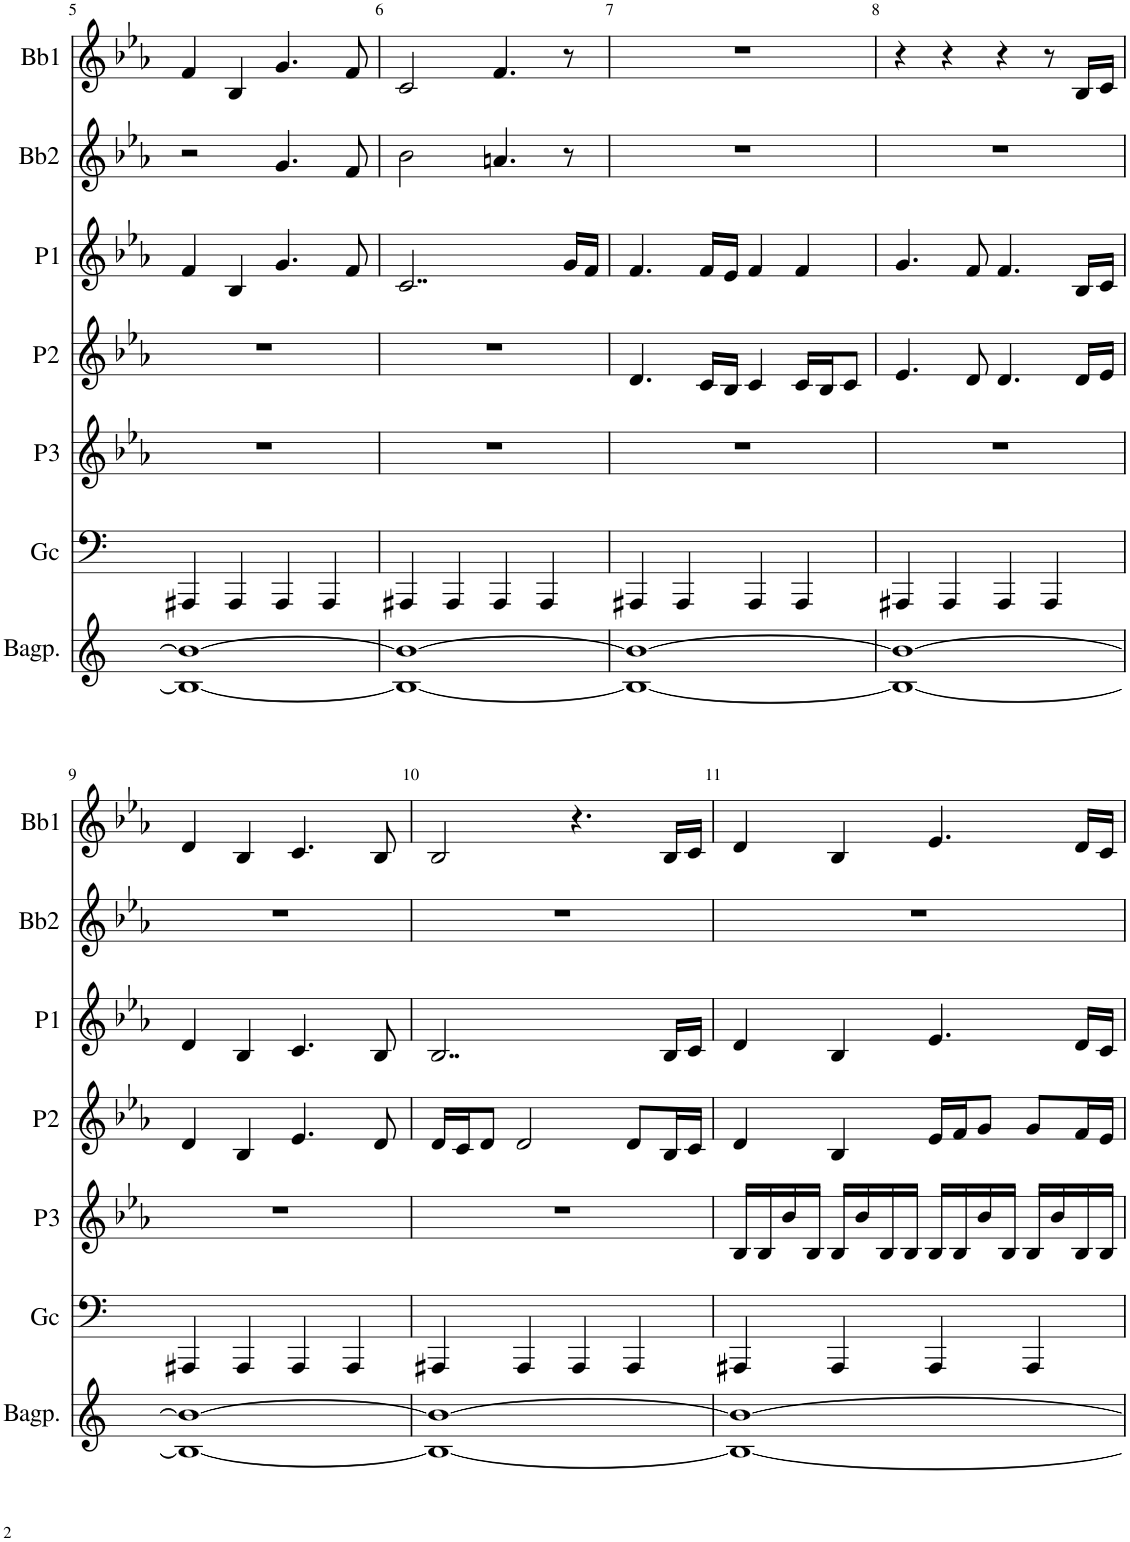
**kern	**kern	**kern	**kern	**kern	**kern	**kern
*part7	*part6	*part5	*part4	*part3	*part2	*part1
*staff7	*staff6	*staff5	*staff4	*staff3	*staff2	*staff1
*I"Bagpipe	*I"GrsCaisse	*I"Pib3	*I"Pib2	*I"Pib1	*I"Bomb2	*I"Bomb1
*I'Bagp.	*I'Gc	*I'P3	*I'P2	*I'P1	*I'Bb2	*I'Bb1
!!LO:PB:g=z
*clefG2	*clefF4	*clefG2	*clefG2	*clefG2	*clefG2	*clefG2
*Trd1c2	*	*	*	*	*	*
*k[]	*k[]	*k[b-e-a-]	*k[b-e-a-]	*k[b-e-a-]	*k[b-e-a-]	*k[b-e-a-]
*M4/4	*M4/4	*M4/4	*M4/4	*M4/4	*M4/4	*M4/4
=5	=5	=5	=5	=5	=5	=5
1B#_ 1b#_	4AAA#X/	1r	1r	4f/	2r	4f/
.	4AAA#/	.	.	4B-/	.	4B-/
.	4AAA#/	.	.	4.g/	4.g/	4.g/
.	4AAA#/	.	.	.	.	.
.	.	.	.	8f/	8f/	8f/
=6	=6	=6	=6	=6	=6	=6
1B#_ 1b#_	4AAA#X/	1r	1r	2..c/	2b-\	2c/
.	4AAA#/	.	.	.	.	.
.	4AAA#/	.	.	.	4.an/	4.f/
.	4AAA#/	.	.	.	.	.
.	.	.	.	16g/LL	8r	8r
.	.	.	.	16f/JJ	.	.
=7	=7	=7	=7	=7	=7	=7
1B#_ 1b#_	4AAA#X/	1r	4.d/	4.f/	1r	1r
.	4AAA#/	.	.	.	.	.
.	.	.	16c/LL	16f/LL	.	.
.	.	.	16B-/JJ	16e-/JJ	.	.
.	4AAA#/	.	4c/	4f/	.	.
.	4AAA#/	.	16c/LL	4f/	.	.
.	.	.	16B-/J	.	.	.
.	.	.	8c/J	.	.	.
=8	=8	=8	=8	=8	=8	=8
1B#_ 1b#_	4AAA#X/	1r	4.e-/	4.g/	1r	4r
.	4AAA#/	.	.	.	.	4r
.	.	.	8d/	8f/	.	.
.	4AAA#/	.	4.d/	4.f/	.	4r
.	4AAA#/	.	.	.	.	8r
.	.	.	16d/LL	16B-/LL	.	16B-/LL
.	.	.	16e-/JJ	16c/JJ	.	16c/JJ
!!LO:LB:g=z
=9	=9	=9	=9	=9	=9	=9
1B#_ 1b#_	4AAA#X/	1r	4d/	4d/	1r	4d/
.	4AAA#/	.	4B-/	4B-/	.	4B-/
.	4AAA#/	.	4.e-/	4.c/	.	4.c/
.	4AAA#/	.	.	.	.	.
.	.	.	8d/	8B-/	.	8B-/
=10	=10	=10	=10	=10	=10	=10
1B#_ 1b#_	4AAA#X/	1r	16d/LL	2..B-/	1r	2B-/
.	.	.	16c/J	.	.	.
.	.	.	8d/J	.	.	.
.	4AAA#/	.	2d/	.	.	.
.	4AAA#/	.	.	.	.	4.r
.	4AAA#/	.	8d/L	.	.	.
.	.	.	16B-/L	16B-/LL	.	16B-/LL
.	.	.	16c/JJ	16c/JJ	.	16c/JJ
=11	=11	=11	=11	=11	=11	=11
1B#_ 1b#_	4AAA#X/	16B-/LL	4d/	4d/	1r	4d/
.	.	16B-/	.	.	.	.
.	.	16b-/	.	.	.	.
.	.	16B-/JJ	.	.	.	.
.	4AAA#/	16B-/LL	4B-/	4B-/	.	4B-/
.	.	16b-/	.	.	.	.
.	.	16B-/	.	.	.	.
.	.	16B-/JJ	.	.	.	.
.	4AAA#/	16B-/LL	16e-/LL	4.e-/	.	4.e-/
.	.	16B-/	16f/J	.	.	.
.	.	16b-/	8g/J	.	.	.
.	.	16B-/JJ	.	.	.	.
.	4AAA#/	16B-/LL	8g/L	.	.	.
.	.	16b-/	.	.	.	.
.	.	16B-/	16f/L	16d/LL	.	16d/LL
.	.	16B-/JJ	16e-/JJ	16c/JJ	.	16c/JJ
=	=	=	=	=	=	=
*-	*-	*-	*-	*-	*-	*-
